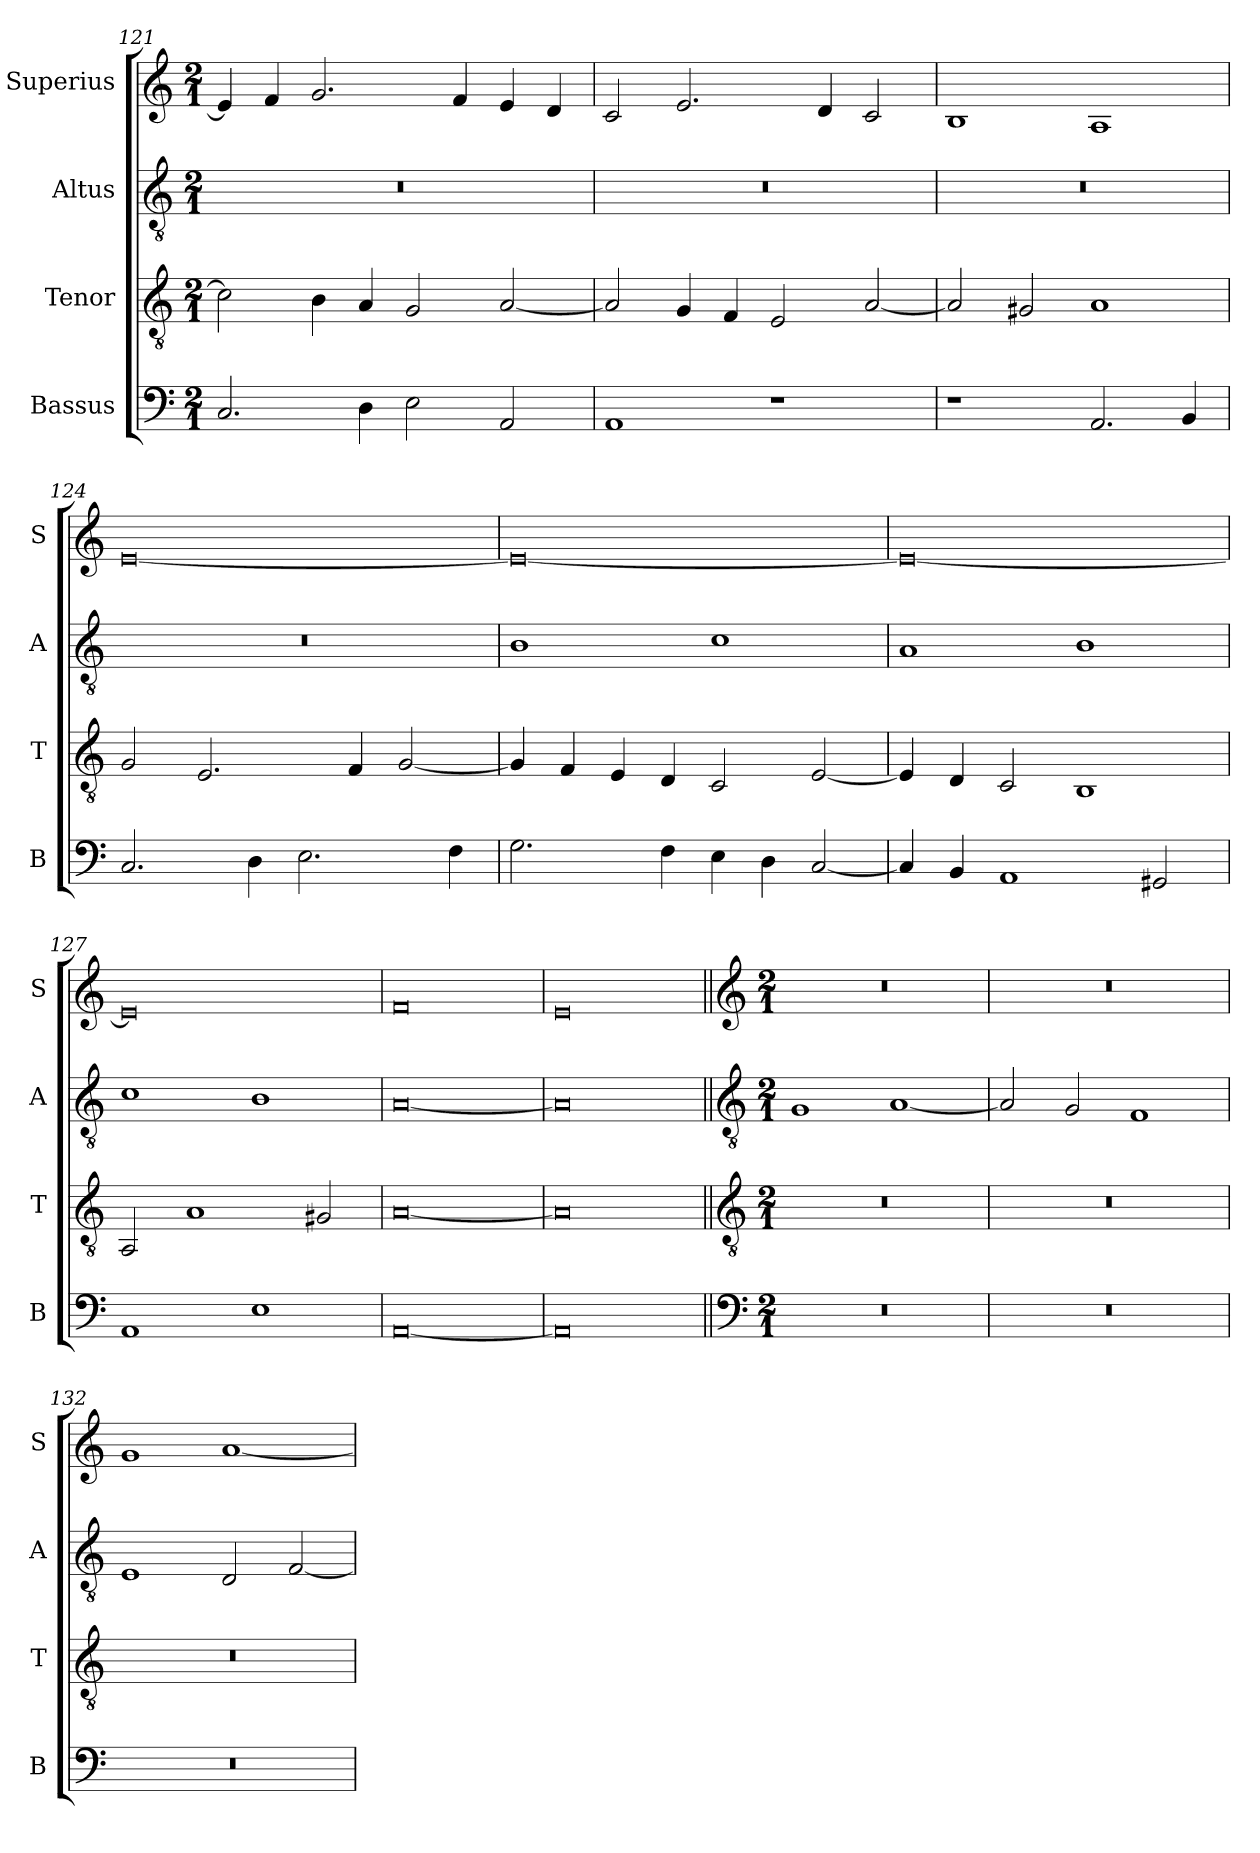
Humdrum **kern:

**kern	**kern	**kern	**kern
*part4	*part3	*part2	*part1
*staff4	*staff3	*staff2	*staff1
*I"Bassus	*I"Tenor	*I"Altus	*I"Superius
*I'B	*I'T	*I'A	*I'S
*clefF4	*clefGv2	*clefGv2	*clefG2
*k[]	*k[]	*k[]	*k[]
*M2/1	*M2/1	*M2/1	*M2/1
=121	=121	=121	=121
2.C/	2c\]	0r	4e/]
.	.	.	4f/
.	4B\	.	2.g/
4D\	4A/	.	.
2E\	2G/	.	.
.	.	.	4f/
2AA/	[2A/	.	4e/
.	.	.	4d/
=122	=122	=122	=122
1AA	2A/]	0r	2c/
.	4G/	.	2.e/
.	4F/	.	.
1r	2E/	.	.
.	.	.	4d/
.	[2A/	.	2c/
=123	=123	=123	=123
1r	2A/]	0r	1B
.	2G#X/	.	.
2.AA/	1A	.	1A
4BB/	.	.	.
=124	=124	=124	=124
2.C/	2G/	0r	[0e
.	2.E/	.	.
4D\	.	.	.
2.E\	.	.	.
.	4F/	.	.
.	[2G/	.	.
4F\	.	.	.
=125	=125	=125	=125
2.G\	4G/]	1B	0e_
.	4F/	.	.
.	4E/	.	.
4F\	4D/	.	.
4E\	2C/	1c	.
4D\	.	.	.
[2C/	[2E/	.	.
=126	=126	=126	=126
4C/]	4E/]	1A	0e_
4BB/	4D/	.	.
1AA	2C/	.	.
.	1BB	1B	.
2GG#X/	.	.	.
=127	=127	=127	=127
1AA	2AA/	1c	0e]
.	1A	.	.
1E	.	1B	.
.	2G#X/	.	.
=128	=128	=128	=128
[0AA	[0A	[0A	0f
=129	=129	=129	=129
0AA]	0A]	0A]	0e
!!LO:LB:g=z
=130||	=130||	=130||	=130||
*clefF4	*clefGv2	*clefGv2	*clefG2
*k[]	*k[]	*k[]	*k[]
*M2/1	*M2/1	*M2/1	*M2/1
0r	0r	1G	0r
.	.	[1A	.
=131	=131	=131	=131
0r	0r	2A/]	0r
.	.	2G/	.
.	.	1F	.
=132	=132	=132	=132
0r	0r	1E	1g
.	.	2D/	[1a
.	.	[2F/	.
=	=	=	=
*-	*-	*-	*-
